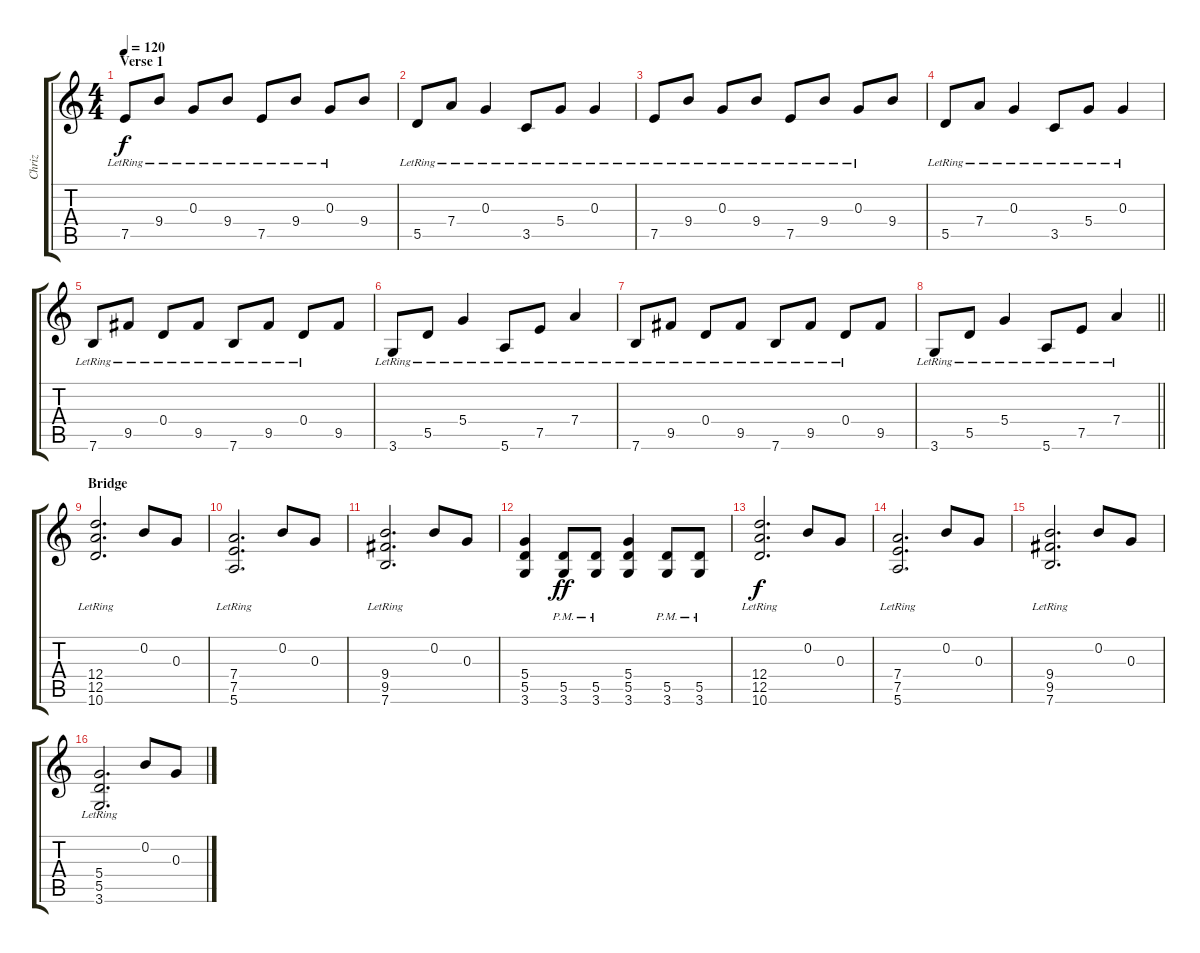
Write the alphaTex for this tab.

\track ("Chriz" "Chriz") {instrument acousticguitarsteel}
\staff {score tabs}
\tuning (E4 B3 G3 D3 A2 E2) {hide}
\ts (4 4)
\section ("" "Verse 1")
\tempo 120
\clef g2
\ks c
7.5{lr}.8{dy f} 9.4{lr}.8 0.3{lr}.8 9.4{lr}.8 7.5{lr}.8 9.4{lr}.8 0.3{lr}.8 9.4.8 |
5.5{lr}.8 7.4{lr}.8 0.3{lr}.4 3.5{lr}.8 5.4{lr}.8 0.3{lr}.4 |
7.5{lr}.8 9.4{lr}.8 0.3{lr}.8 9.4{lr}.8 7.5{lr}.8 9.4{lr}.8 0.3{lr}.8 9.4.8 |
5.5{lr}.8 7.4{lr}.8 0.3{lr}.4 3.5{lr}.8 5.4{lr}.8 0.3{lr}.4 |
7.6{lr}.8 9.5{lr}.8 0.4{lr}.8 9.5{lr}.8 7.6{lr}.8 9.5{lr}.8 0.4{lr}.8 9.5.8 |
3.6{lr}.8 5.5{lr}.8 5.4{lr}.4 5.6{lr}.8 7.5{lr}.8 7.4{lr}.4 |
7.6{lr}.8 9.5{lr}.8 0.4{lr}.8 9.5{lr}.8 7.6{lr}.8 9.5{lr}.8 0.4{lr}.8 9.5.8 |
\barLineRight lightlight
3.6{lr}.8 5.5{lr}.8 5.4{lr}.4 5.6{lr}.8 7.5{lr}.8 7.4{lr}.4 |
\section ("" "Bridge")
(12.4{lr} 12.5{lr} 10.6{lr}).2{d} 0.2.8 0.3.8 |
(7.4{lr} 7.5{lr} 5.6{lr}).2{d} 0.2.8 0.3.8 |
(9.4{lr} 9.5{lr} 7.6{lr}).2{d} 0.2.8 0.3.8 |
(5.4 5.5 3.6).4 (5.5{pm} 3.6{pm}).8{dy ff} (5.5{pm} 3.6{pm}).8 (5.4 5.5 3.6).4 (5.5{pm} 3.6{pm}).8 (5.5{pm} 3.6{pm}).8 |
(12.4{lr} 12.5{lr} 10.6{lr}).2{d dy f} 0.2.8 0.3.8 |
(7.4{lr} 7.5{lr} 5.6{lr}).2{d} 0.2.8 0.3.8 |
(9.4{lr} 9.5{lr} 7.6{lr}).2{d} 0.2.8 0.3.8 |
(5.4{lr} 5.5{lr} 3.6{lr}).2{d} 0.2.8 0.3.8
